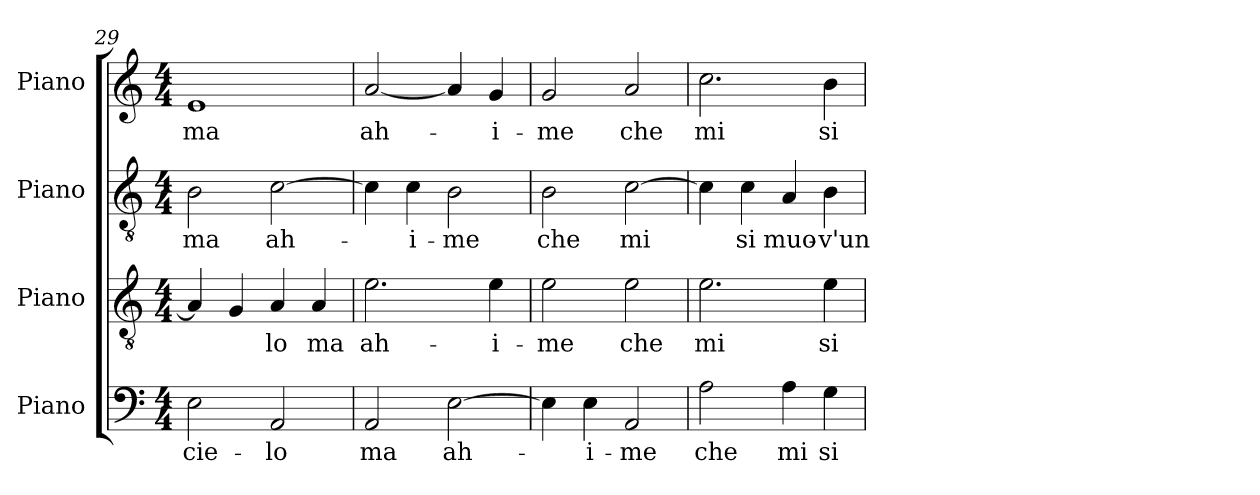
**kern	**text	**kern	**text	**kern	**text	**kern	**text
*part4	*part4	*part3	*part3	*part2	*part2	*part1	*part1
*staff4	*staff4	*staff3	*staff3	*staff2	*staff2	*staff1	*staff1
*I"Piano	*	*I"Piano	*	*I"Piano	*	*I"Piano	*
*I'Pno.	*	*I'Pno.	*	*I'Pno.	*	*I'Pno.	*
*clefF4	*	*clefGv2	*	*clefGv2	*	*clefG2	*
*	*	*ITrd7c12	*	*ITrd7c12	*	*	*
*k[]	*	*k[]	*	*k[]	*	*k[]	*
*C:	*	*C:	*	*C:	*	*C:	*
*M4/4	*	*M4/4	*	*M4/4	*	*M4/4	*
=29	=29	=29	=29	=29	=29	=29	=29
!	!LO:LY:b:color=#000000	!	!	!	!	!	!
!	!	!	!	!	!LO:LY:b:color=#000000	!	!
!	!	!	!	!	!	!	!LO:LY:b:color=#000000
2Ei\	cie-	4AAi/]	.	2BBi\	ma	1ei	ma
.	.	4GGi/	.	.	.	.	.
!	!LO:LY:b:color=#000000	!	!	!	!	!	!
!	!	!	!LO:LY:b:color=#000000	!	!	!	!
!	!	!	!	!	!LO:LY:b:color=#000000	!	!
2AAi/	-lo	4AAi/	-lo	[2Ci\	ah-	.	.
!	!	!	!LO:LY:b:color=#000000	!	!	!	!
.	.	4AAi/	ma	.	.	.	.
=30	=30	=30	=30	=30	=30	=30	=30
!	!LO:LY:b:color=#000000	!	!	!	!	!	!
!	!	!	!LO:LY:b:color=#000000	!	!	!	!
!	!	!	!	!	!	!	!LO:LY:b:color=#000000
2AAi/	ma	2.Ei\	ah-	4Ci\]	.	[2ai/	ah-
!	!	!	!	!	!LO:LY:b:color=#000000	!	!
.	.	.	.	4Ci\	-i-	.	.
!	!LO:LY:b:color=#000000	!	!	!	!	!	!
!	!	!	!	!	!LO:LY:b:color=#000000	!	!
[2Ei\	ah-	.	.	2BBi\	-me	4ai/]	.
!	!	!	!LO:LY:b:color=#000000	!	!	!	!
!	!	!	!	!	!	!	!LO:LY:b:color=#000000
.	.	4Ei\	-i-	.	.	4gi/	-i-
=31	=31	=31	=31	=31	=31	=31	=31
!	!	!	!LO:LY:b:color=#000000	!	!	!	!
!	!	!	!	!	!LO:LY:b:color=#000000	!	!
!	!	!	!	!	!	!	!LO:LY:b:color=#000000
4Ei\]	.	2Ei\	-me	2BBi\	che	2gi/	-me
!	!LO:LY:b:color=#000000	!	!	!	!	!	!
4Ei\	-i-	.	.	.	.	.	.
!	!LO:LY:b:color=#000000	!	!	!	!	!	!
!	!	!	!LO:LY:b:color=#000000	!	!	!	!
!	!	!	!	!	!LO:LY:b:color=#000000	!	!
!	!	!	!	!	!	!	!LO:LY:b:color=#000000
2AAi/	-me	2Ei\	che	[2Ci\	mi	2ai/	che
!!LO:LB:g=z
=32	=32	=32	=32	=32	=32	=32	=32
!	!LO:LY:b:color=#000000	!	!	!	!	!	!
!	!	!	!LO:LY:b:color=#000000	!	!	!	!
!	!	!	!	!	!	!	!LO:LY:b:color=#000000
2Ai\	che	2.Ei\	mi	4Ci\]	.	2.cci\	mi
!	!	!	!	!	!LO:LY:b:color=#000000	!	!
.	.	.	.	4Ci\	si	.	.
!	!LO:LY:b:color=#000000	!	!	!	!	!	!
!	!	!	!	!	!LO:LY:b:color=#000000	!	!
4Ai\	mi	.	.	4AAi/	muo-	.	.
!	!LO:LY:b:color=#000000	!	!	!	!	!	!
!	!	!	!LO:LY:b:color=#000000	!	!	!	!
!	!	!	!	!	!LO:LY:b:color=#000000	!	!
!	!	!	!	!	!	!	!LO:LY:b:color=#000000
4Gi\	si	4Ei\	si	4BBi\	-v'un	4bi\	si
=	=	=	=	=	=	=	=
*-	*-	*-	*-	*-	*-	*-	*-
